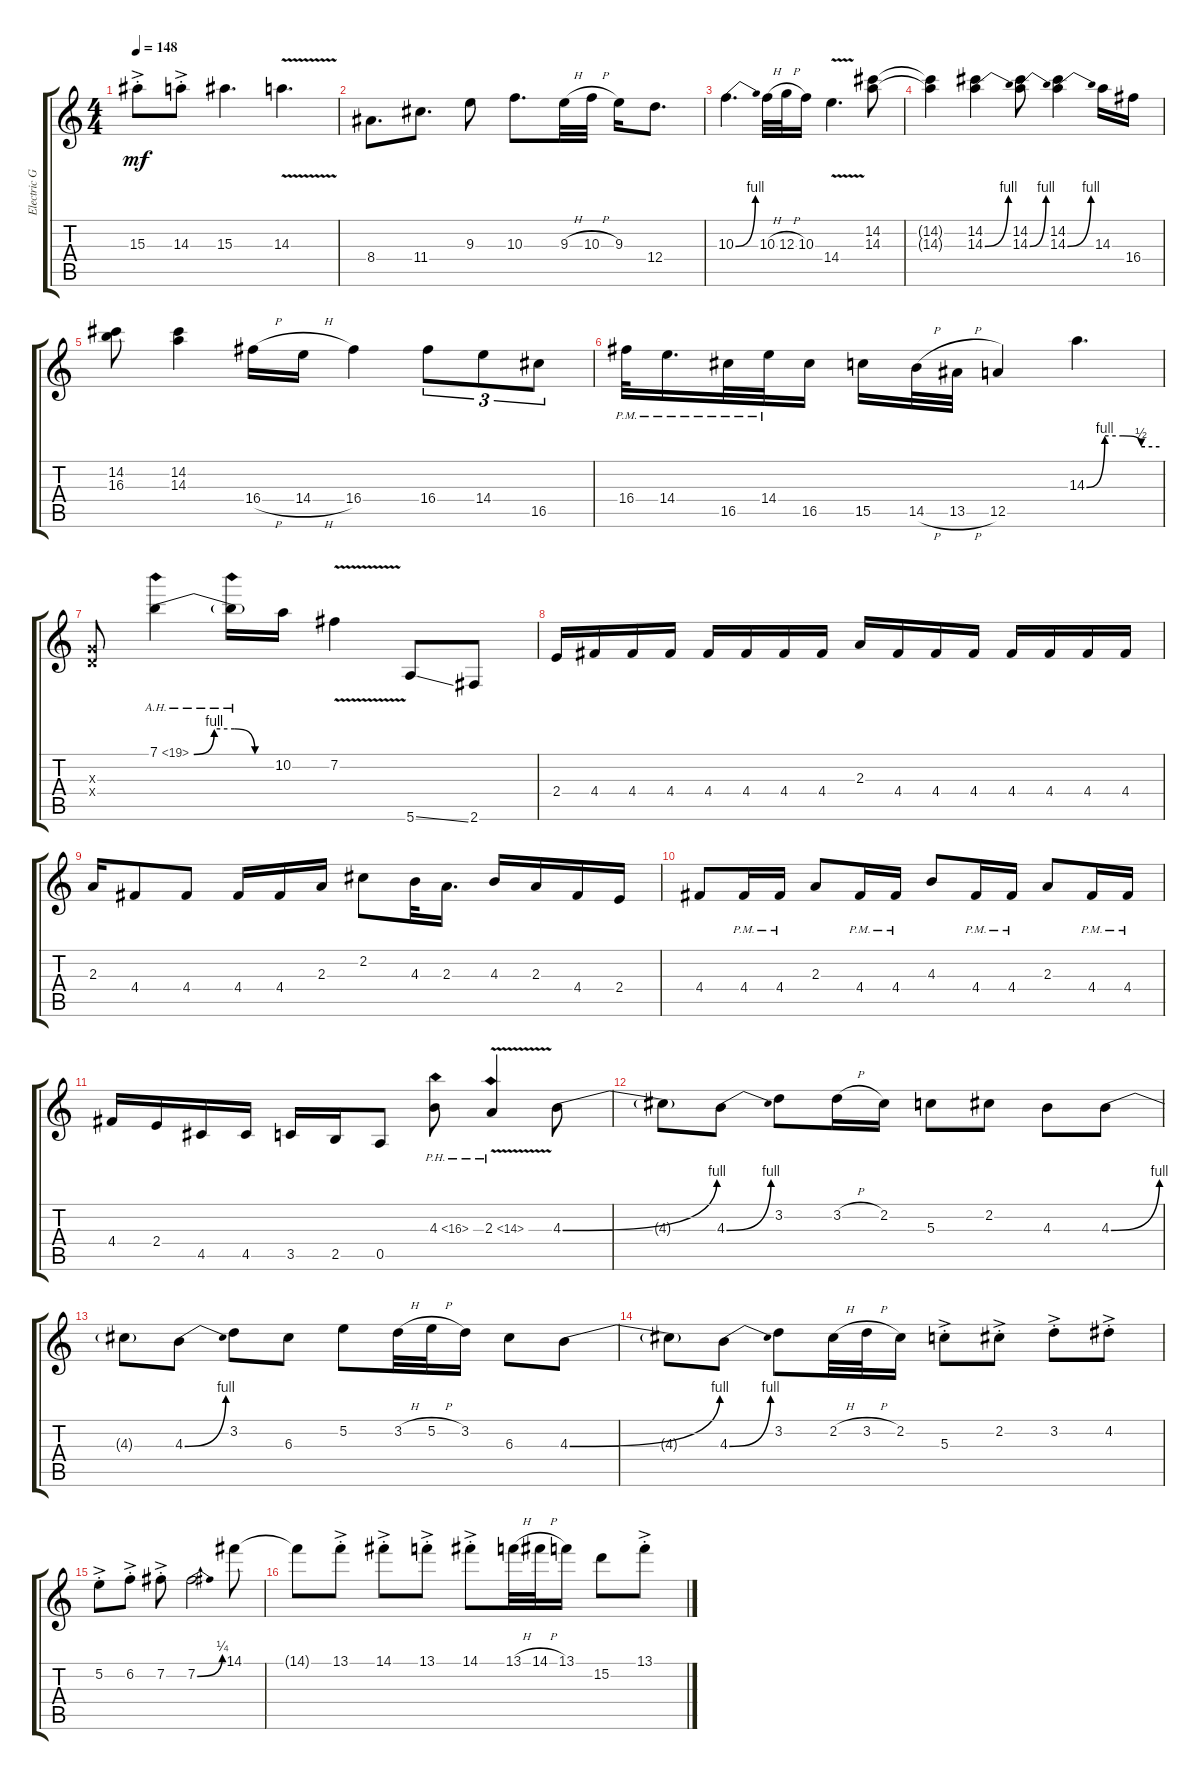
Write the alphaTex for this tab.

\track ("Electric Guitar (Drive)" "Electric G") {instrument overdrivenguitar}
\staff {score tabs}
\tuning (E4 B3 G3 D3 A2 E2) {hide}
\ts (4 4)
\tempo 148
\clef g2
\ks c
15.3{ac st}.8{dy mf} 14.3{ac st}.8 15.3.4{d} 14.3{v}.4{d} |
8.4.8{d} 11.4.8{d} 9.3.8 10.3.8{d} 9.3{h}.32 10.3{h}.32 9.3.16 12.4.8{d} |
10.3{be (bend 0 0 60 4)}.4{d} 10.3{h}.32 12.3{h}.32 10.3.16 14.4{v}.4{d} (14.2 14.3).8 |
(14.2{t} 14.3{t}).4 (14.2 14.3{be (bend 0 0 60 4)}).4 (14.2 14.3{be (bend 0 0 60 4)}).8 (14.2 14.3{be (bend 0 0 60 4)}).4 14.3.16 16.4.16 |
(14.2 16.3).8 (14.2 14.3).4 16.4{h}.16 14.4{h}.16 16.4.4 16.4.8{tu (3 2)} 14.4.8{tu (3 2)} 16.5.8{tu (3 2)} |
16.4{pm}.32 14.4{pm}.16{d} 16.5{pm}.32 14.4{pm}.32 16.5.16 15.5.16 14.5{h}.32 13.5{h}.32 12.5.4 14.3{be (custom 0 0 15 4 30 4 45 2 60 2)}.4{d} |
(0.3{x} 0.4{x}).8 7.1{be (custom 0 0 15 4 30 4 45 0 60 0) ah 12}.4 7.1{ah 12 t}.16 10.2.16 7.2{v}.4 5.6{ss}.8 2.6.8 |
2.4.16 4.4.16 4.4.16 4.4.16 4.4.16 4.4.16 4.4.16 4.4.16 2.3.16 4.4.16 4.4.16 4.4.16 4.4.16 4.4.16 4.4.16 4.4.16 |
2.3.16 4.4.8 4.4.8 4.4.16 4.4.16 2.3.16 2.2.8 4.3.32 2.3.16{d} 4.3.16 2.3.16 4.4.16 2.4.16 |
4.4.8 4.4{pm}.16 4.4{pm}.16 2.3.8 4.4{pm}.16 4.4{pm}.16 4.3.8 4.4{pm}.16 4.4{pm}.16 2.3.8 4.4{pm}.16 4.4{pm}.16 |
4.4.16 2.4.16 4.5.16 4.5.16 3.5.16 2.5.16 0.5.8 4.3{ph 12}.8 2.3{ph 12 v}.4 4.3{be (bend 0 0 60 4)}.8 |
4.3{t}.8 4.3{be (bend 0 0 60 4)}.8 3.2.8 3.2{h}.16 2.2.16 5.3.8 2.2.8 4.3.8 4.3{be (bend 0 0 60 4)}.8 |
4.3{t}.8 4.3{be (bend 0 0 60 4)}.8 3.2.8 6.3.8 5.2.8 3.2{h}.32 5.2{h}.32 3.2.16 6.3.8 4.3{be (bend 0 0 60 4)}.8 |
4.3{t}.8 4.3{be (bend 0 0 60 4)}.8 3.2.8 2.2{h}.32 3.2{h}.32 2.2.16 5.3{ac st}.8 2.2{ac st}.8 3.2{ac st}.8 4.2{ac st}.8 |
5.2{ac st}.8 6.2{ac st}.8 7.2{ac st}.8 7.2{be (bend 0 0 60 1)}.2 14.1.8 |
14.1{t}.8 13.1{ac st}.8 14.1{ac st}.8 13.1{ac st}.8 14.1{ac st}.8 13.1{h}.32 14.1{h}.32 13.1.16 15.2.8 13.1{ac st}.8
